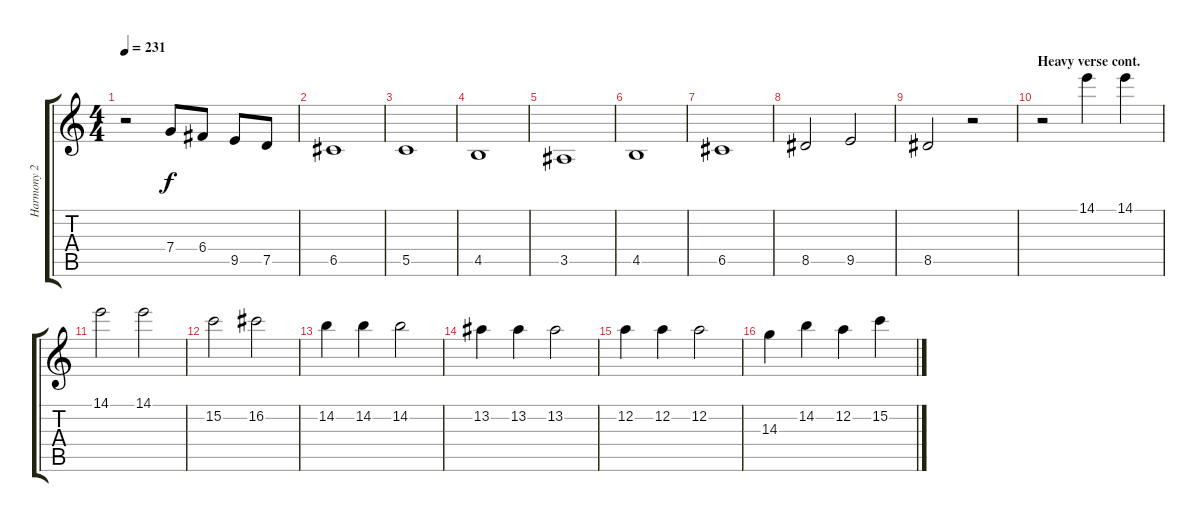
\track ("Harmony 2" "Harmony 2") {instrument overdrivenguitar}
\staff {score tabs}
\tuning (D4 A3 F3 C3 G2 C2) {hide}
\ts (4 4)
\tempo 231
\clef g2
\ks aminor
r.2{dy f} 7.4.8 6.4.8 9.5.8 7.5.8 |
6.5.1 |
5.5.1 |
4.5.1 |
3.5.1 |
4.5.1 |
6.5.1 |
8.5.2 9.5.2 |
8.5.2 r.2 |
\section ("" "Heavy verse cont.")
r.2 14.1.4 14.1.4 |
14.1.2 14.1.2 |
15.2.2 16.2.2 |
14.2.4 14.2.4 14.2.2 |
13.2.4 13.2.4 13.2.2 |
12.2.4 12.2.4 12.2.2 |
14.3.4 14.2.4 12.2.4 15.2.4
